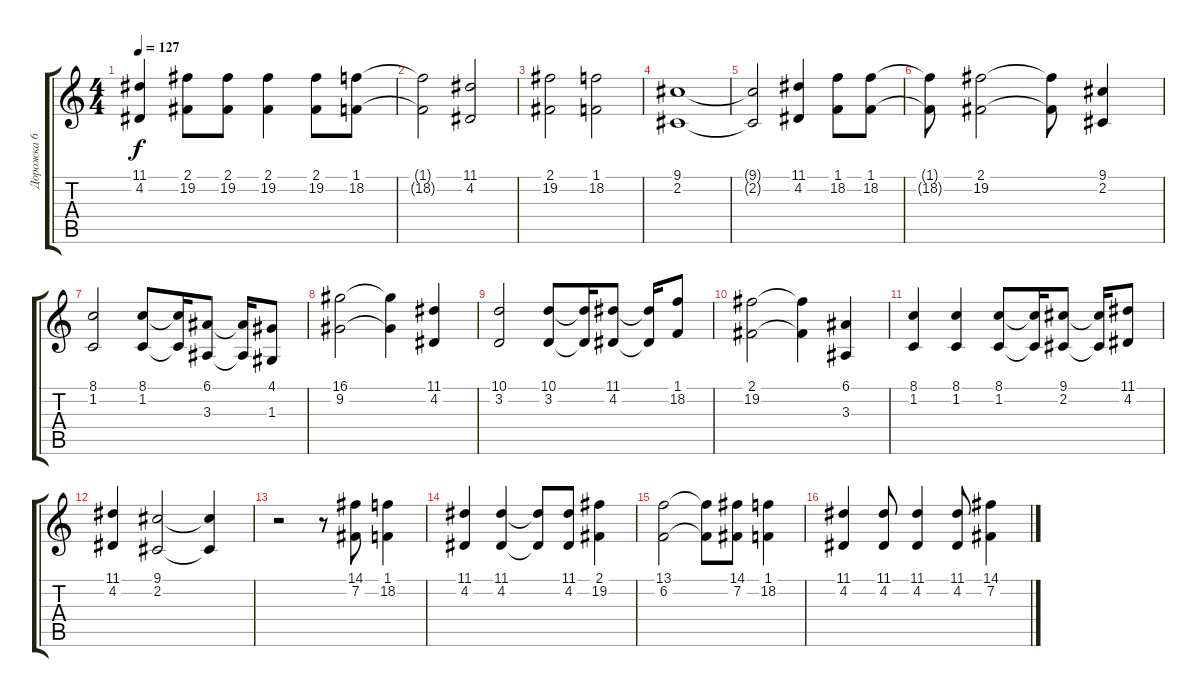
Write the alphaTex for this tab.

\track ("Дорожка 6" "Дорожка 6") {instrument pad1newage}
\staff {score tabs}
\tuning (E4 B3 G3 D3 A2 E2) {hide}
\ts (4 4)
\tempo 127
\clef g2
\ks c
(11.1{t} 4.2{t}).4{dy f} (2.1 19.2).8 (2.1 19.2).8 (2.1 19.2).4 (2.1 19.2).8 (1.1 18.2).8 |
(1.1{t} 18.2{t}).2 (11.1 4.2).2 |
(2.1 19.2).2 (1.1 18.2).2 |
(9.1 2.2).1 |
(9.1{t} 2.2{t}).2 (11.1 4.2).4 (1.1 18.2).8 (1.1 18.2).8 |
(1.1{t} 18.2{t}).8 (2.1 19.2).2 (2.1{t} 19.2{t}).8 (9.1 2.2).4 |
(8.1 1.2).2 (8.1 1.2).8 (8.1{t} 1.2{t}).16 (6.1 3.3).8 (6.1{t} 3.3{t}).16 (4.1 1.3).8 |
(16.1 9.2).2 (16.1{t} 9.2{t}).4 (11.1 4.2).4 |
(10.1 3.2).2 (10.1 3.2).8 (10.1{t} 3.2{t}).16 (11.1 4.2).8 (11.1{t} 4.2{t}).16 (1.1 18.2).8 |
(2.1 19.2).2 (2.1{t} 19.2{t}).4 (6.1 3.3).4 |
(8.1 1.2).4 (8.1 1.2).4 (8.1 1.2).8 (8.1{t} 1.2{t}).16 (9.1 2.2).8 (9.1{t} 2.2{t}).16 (11.1 4.2).8 |
(11.1 4.2).4 (9.1 2.2).2 (9.1{t} 2.2{t}).4 |
r.2 r.8 (14.1 7.2).8 (1.1 18.2).4 |
(11.1 4.2).4 (11.1 4.2).4 (11.1{t} 4.2{t}).8 (11.1 4.2).8 (2.1 19.2).4 |
(13.1 6.2).2 (13.1{t} 6.2{t}).8 (14.1 7.2).8 (1.1 18.2).4 |
(11.1 4.2).4 (11.1 4.2).8 (11.1 4.2).4 (11.1 4.2).8 (14.1 7.2).4
